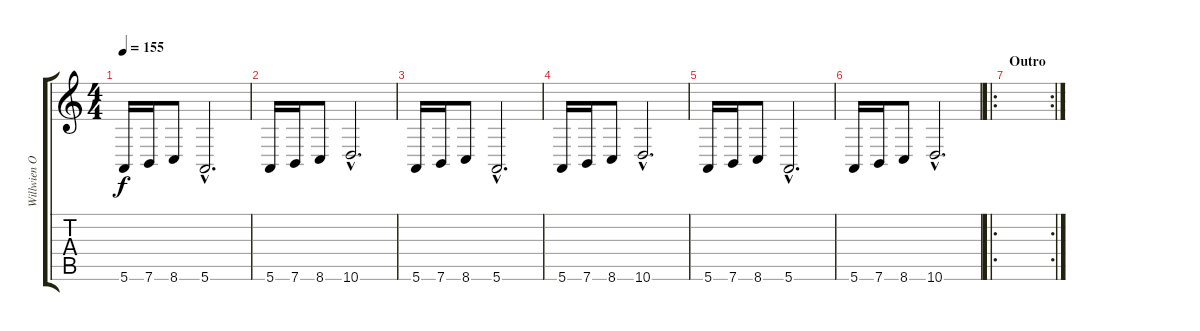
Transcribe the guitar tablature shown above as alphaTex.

\track ("Willwien Orfeus (Halo)" "Willwien O") {instrument pad7halo}
\staff {score tabs}
\tuning (E4 B3 G3 D3 A2 E2) {hide}
\ts (4 4)
\tempo 155
\clef g2
\ks c
5.6.16{dy f} 7.6.16 8.6.8 5.6{hac}.2{d} |
5.6.16 7.6.16 8.6.8 10.6{hac}.2{d} |
5.6.16 7.6.16 8.6.8 5.6{hac}.2{d} |
5.6.16 7.6.16 8.6.8 10.6{hac}.2{d} |
5.6.16 7.6.16 8.6.8 5.6{hac}.2{d} |
5.6.16 7.6.16 8.6.8 10.6{hac}.2{d} |
\ro
\rc 2
\section ("" "Outro")
